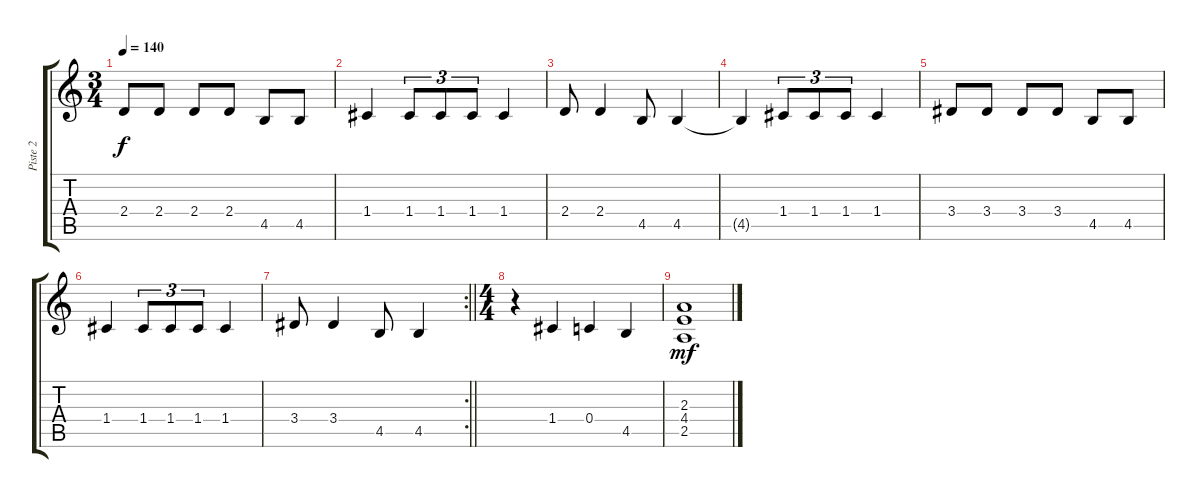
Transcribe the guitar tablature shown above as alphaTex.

\track ("Piste 2" "Piste 2") {instrument distortionguitar}
\staff {score tabs}
\tuning (E4 C4 G3 C3 G2 C2) {hide}
\ts (3 4)
\tempo 140
\clef g2
\ks c
2.4.8{dy f} 2.4.8 2.4.8 2.4.8 4.5.8 4.5.8 |
1.4.4 1.4.8{tu (3 2)} 1.4.8{tu (3 2)} 1.4.8{tu (3 2)} 1.4.4 |
2.4.8 2.4.4 4.5.8 4.5.4 |
4.5{t}.4 1.4.8{tu (3 2)} 1.4.8{tu (3 2)} 1.4.8{tu (3 2)} 1.4.4 |
3.4.8 3.4.8 3.4.8 3.4.8 4.5.8 4.5.8 |
1.4.4 1.4.8{tu (3 2)} 1.4.8{tu (3 2)} 1.4.8{tu (3 2)} 1.4.4 |
\rc 2
\barLineRight lightlight
3.4.8 3.4.4 4.5.8 4.5.4 |
\ts (4 4)
r.4 1.4.4 0.4.4 4.5.4 |
(2.3 4.4 2.5).1{dy mf}
